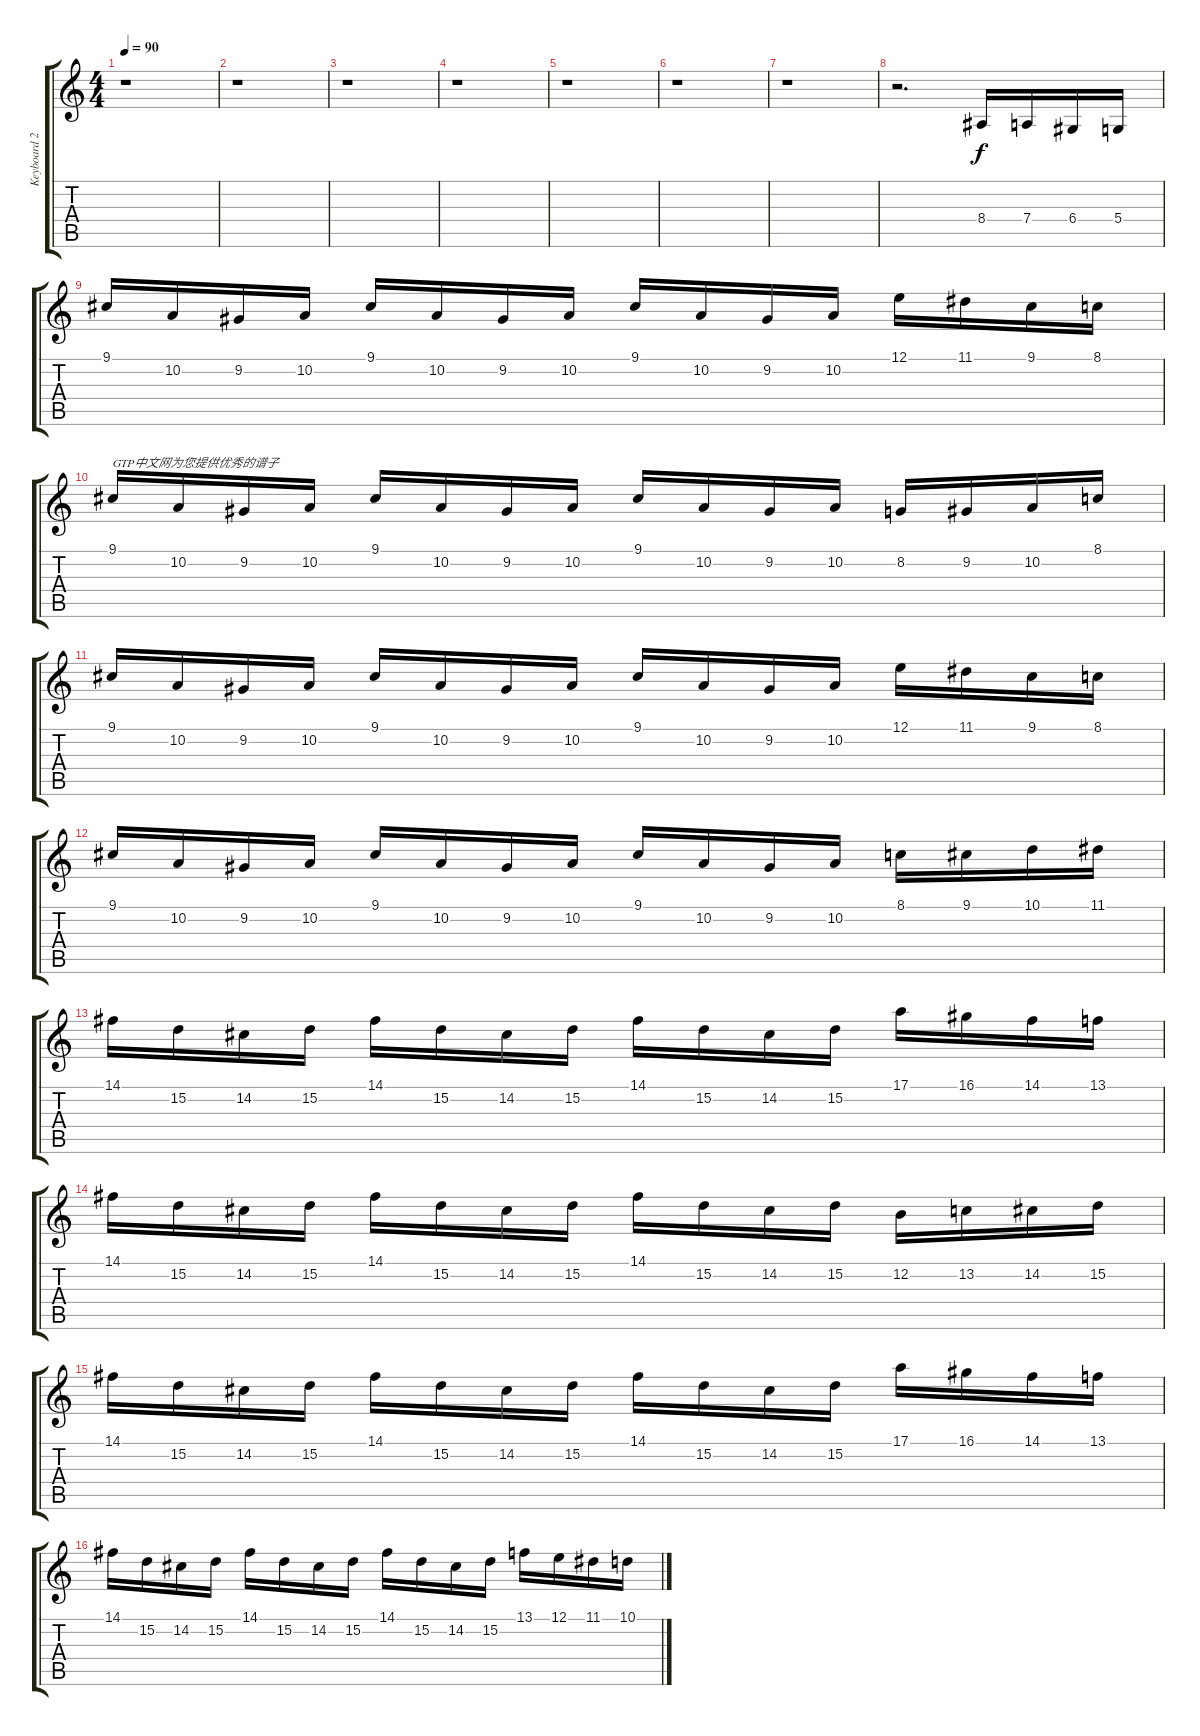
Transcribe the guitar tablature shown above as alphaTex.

\track ("Keyboard 2." "Keyboard 2") {instrument agogo}
\staff {score tabs}
\tuning (E4 B3 G3 D3 A2 E2) {hide}
\ts (4 4)
\tempo 90
\clef g2
\ks c
r.1{dy f} |
r.1 |
r.1 |
r.1 |
r.1 |
r.1 |
r.1 |
r.2{d} 8.4.16 7.4.16 6.4.16 5.4.16 |
9.1.16 10.2.16 9.2.16 10.2.16 9.1.16 10.2.16 9.2.16 10.2.16 9.1.16 10.2.16 9.2.16 10.2.16 12.1.16 11.1.16 9.1.16 8.1.16 |
9.1.16{txt "GTP中文网为您提供优秀的谱子"} 10.2.16 9.2.16 10.2.16 9.1.16 10.2.16 9.2.16 10.2.16 9.1.16 10.2.16 9.2.16 10.2.16 8.2.16 9.2.16 10.2.16 8.1.16 |
9.1.16 10.2.16 9.2.16 10.2.16 9.1.16 10.2.16 9.2.16 10.2.16 9.1.16 10.2.16 9.2.16 10.2.16 12.1.16 11.1.16 9.1.16 8.1.16 |
9.1.16 10.2.16 9.2.16 10.2.16 9.1.16 10.2.16 9.2.16 10.2.16 9.1.16 10.2.16 9.2.16 10.2.16 8.1.16 9.1.16 10.1.16 11.1.16 |
14.1.16 15.2.16 14.2.16 15.2.16 14.1.16 15.2.16 14.2.16 15.2.16 14.1.16 15.2.16 14.2.16 15.2.16 17.1.16 16.1.16 14.1.16 13.1.16 |
14.1.16 15.2.16 14.2.16 15.2.16 14.1.16 15.2.16 14.2.16 15.2.16 14.1.16 15.2.16 14.2.16 15.2.16 12.2.16 13.2.16 14.2.16 15.2.16 |
14.1.16 15.2.16 14.2.16 15.2.16 14.1.16 15.2.16 14.2.16 15.2.16 14.1.16 15.2.16 14.2.16 15.2.16 17.1.16 16.1.16 14.1.16 13.1.16 |
14.1.16 15.2.16 14.2.16 15.2.16 14.1.16 15.2.16 14.2.16 15.2.16 14.1.16 15.2.16 14.2.16 15.2.16 13.1.16 12.1.16 11.1.16 10.1.16
